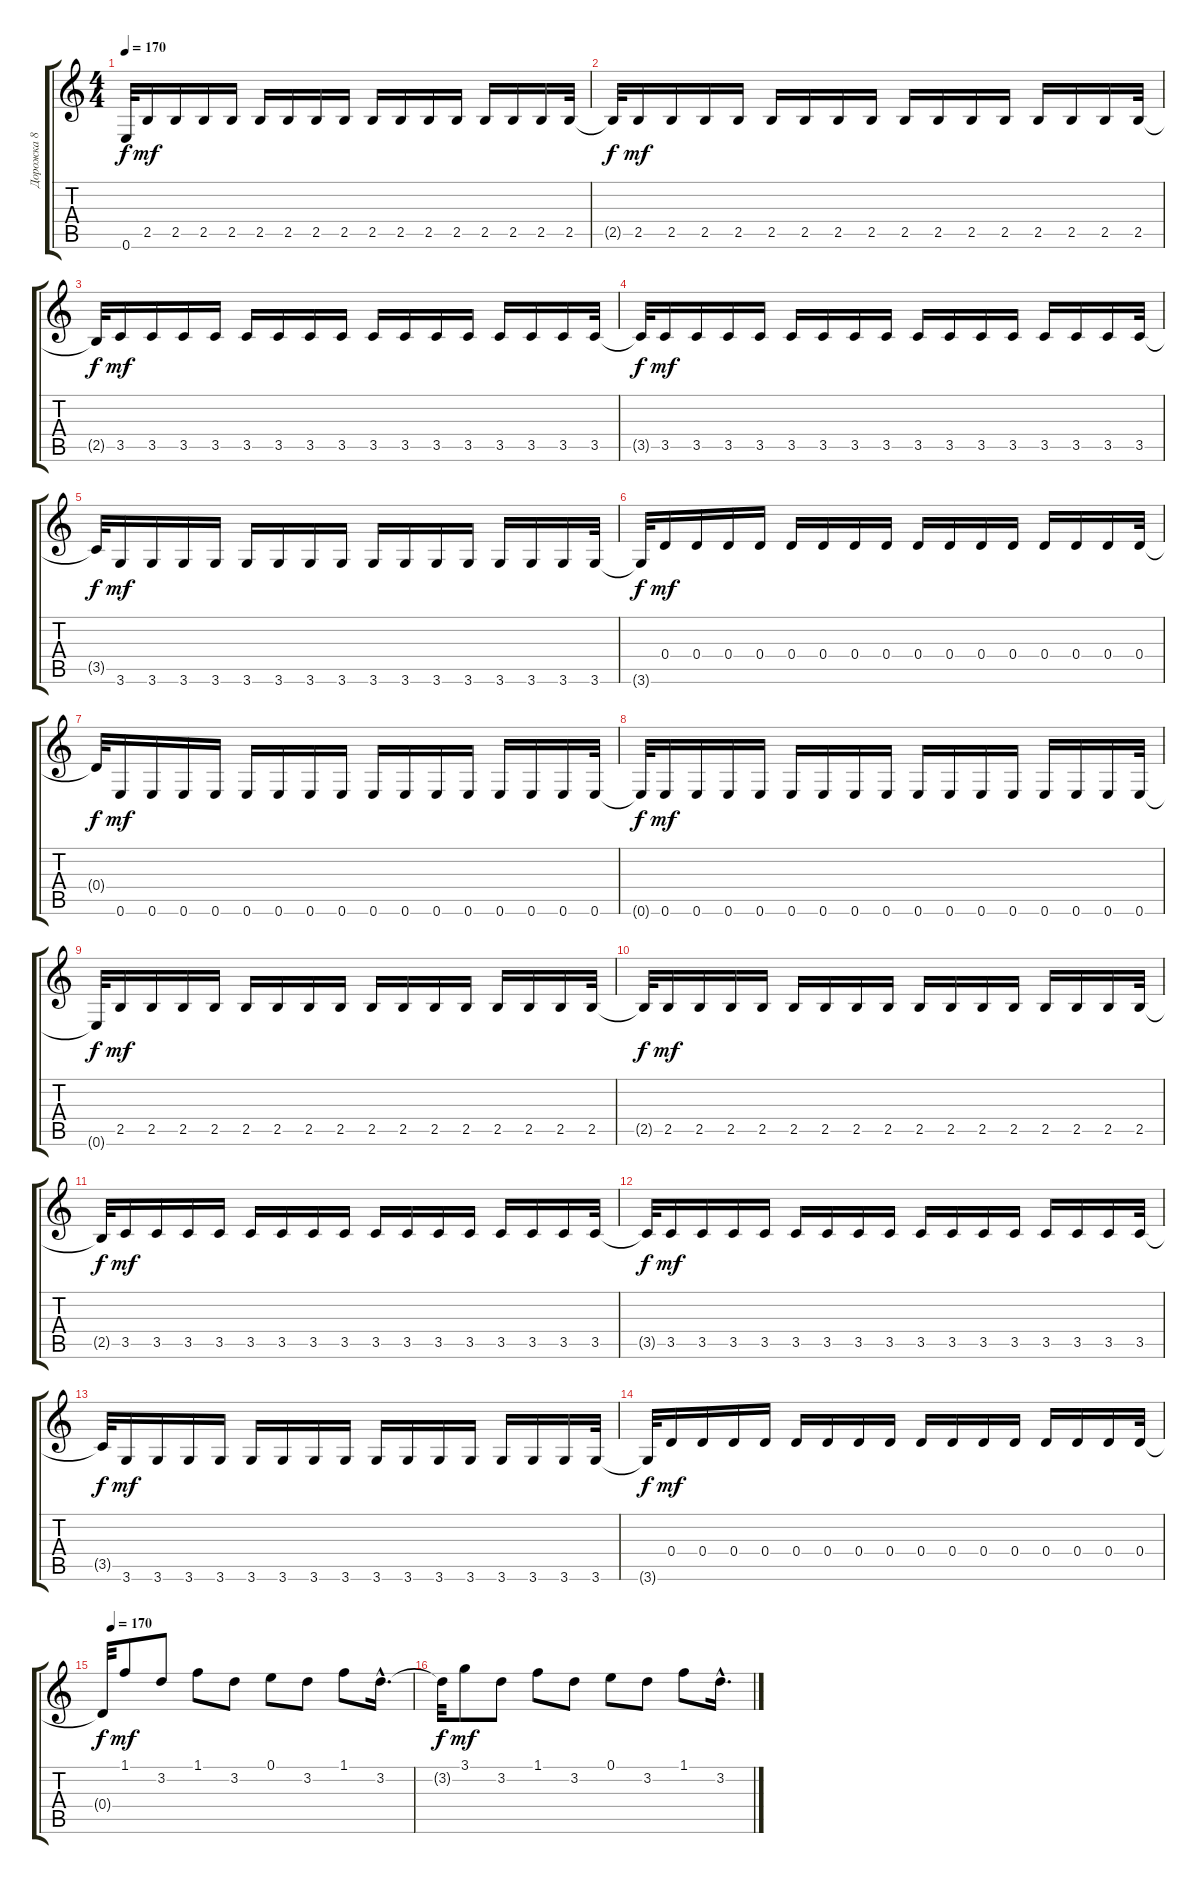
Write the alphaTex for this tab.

\track ("Дорожка 8" "Дорожка 8") {instrument overdrivenguitar}
\staff {score tabs}
\tuning (E4 B3 G3 D3 A2 E2) {hide}
\ts (4 4)
\tempo 170
\clef g2
\ks c
0.6{t}.32{dy f} 2.5.16{dy mf} 2.5.16 2.5.16 2.5.16 2.5.16 2.5.16 2.5.16 2.5.16 2.5.16 2.5.16 2.5.16 2.5.16 2.5.16 2.5.16 2.5.16 2.5.32 |
2.5{t}.32{dy f} 2.5.16{dy mf} 2.5.16 2.5.16 2.5.16 2.5.16 2.5.16 2.5.16 2.5.16 2.5.16 2.5.16 2.5.16 2.5.16 2.5.16 2.5.16 2.5.16 2.5.32 |
2.5{t}.32{dy f} 3.5.16{dy mf} 3.5.16 3.5.16 3.5.16 3.5.16 3.5.16 3.5.16 3.5.16 3.5.16 3.5.16 3.5.16 3.5.16 3.5.16 3.5.16 3.5.16 3.5.32 |
3.5{t}.32{dy f} 3.5.16{dy mf} 3.5.16 3.5.16 3.5.16 3.5.16 3.5.16 3.5.16 3.5.16 3.5.16 3.5.16 3.5.16 3.5.16 3.5.16 3.5.16 3.5.16 3.5.32 |
3.5{t}.32{dy f} 3.6.16{dy mf} 3.6.16 3.6.16 3.6.16 3.6.16 3.6.16 3.6.16 3.6.16 3.6.16 3.6.16 3.6.16 3.6.16 3.6.16 3.6.16 3.6.16 3.6.32 |
3.6{t}.32{dy f} 0.4.16{dy mf} 0.4.16 0.4.16 0.4.16 0.4.16 0.4.16 0.4.16 0.4.16 0.4.16 0.4.16 0.4.16 0.4.16 0.4.16 0.4.16 0.4.16 0.4.32 |
0.4{t}.32{dy f} 0.6.16{dy mf} 0.6.16 0.6.16 0.6.16 0.6.16 0.6.16 0.6.16 0.6.16 0.6.16 0.6.16 0.6.16 0.6.16 0.6.16 0.6.16 0.6.16 0.6.32 |
0.6{t}.32{dy f} 0.6.16{dy mf} 0.6.16 0.6.16 0.6.16 0.6.16 0.6.16 0.6.16 0.6.16 0.6.16 0.6.16 0.6.16 0.6.16 0.6.16 0.6.16 0.6.16 0.6.32 |
0.6{t}.32{dy f} 2.5.16{dy mf} 2.5.16 2.5.16 2.5.16 2.5.16 2.5.16 2.5.16 2.5.16 2.5.16 2.5.16 2.5.16 2.5.16 2.5.16 2.5.16 2.5.16 2.5.32 |
2.5{t}.32{dy f} 2.5.16{dy mf} 2.5.16 2.5.16 2.5.16 2.5.16 2.5.16 2.5.16 2.5.16 2.5.16 2.5.16 2.5.16 2.5.16 2.5.16 2.5.16 2.5.16 2.5.32 |
2.5{t}.32{dy f} 3.5.16{dy mf} 3.5.16 3.5.16 3.5.16 3.5.16 3.5.16 3.5.16 3.5.16 3.5.16 3.5.16 3.5.16 3.5.16 3.5.16 3.5.16 3.5.16 3.5.32 |
3.5{t}.32{dy f} 3.5.16{dy mf} 3.5.16 3.5.16 3.5.16 3.5.16 3.5.16 3.5.16 3.5.16 3.5.16 3.5.16 3.5.16 3.5.16 3.5.16 3.5.16 3.5.16 3.5.32 |
3.5{t}.32{dy f} 3.6.16{dy mf} 3.6.16 3.6.16 3.6.16 3.6.16 3.6.16 3.6.16 3.6.16 3.6.16 3.6.16 3.6.16 3.6.16 3.6.16 3.6.16 3.6.16 3.6.32 |
3.6{t}.32{dy f} 0.4.16{dy mf} 0.4.16 0.4.16 0.4.16 0.4.16 0.4.16 0.4.16 0.4.16 0.4.16 0.4.16 0.4.16 0.4.16 0.4.16 0.4.16 0.4.16 0.4.32 |
\tempo (170 0.03125)
0.4{t}.32{dy f} 1.1.8{dy mf} 3.2.8 1.1.8 3.2.8 0.1.8 3.2.8 1.1.8 3.2{hac}.16{d} |
3.2{t}.32{dy f} 3.1.8{dy mf} 3.2.8 1.1.8 3.2.8 0.1.8 3.2.8 1.1.8 3.2{hac}.16{d}
